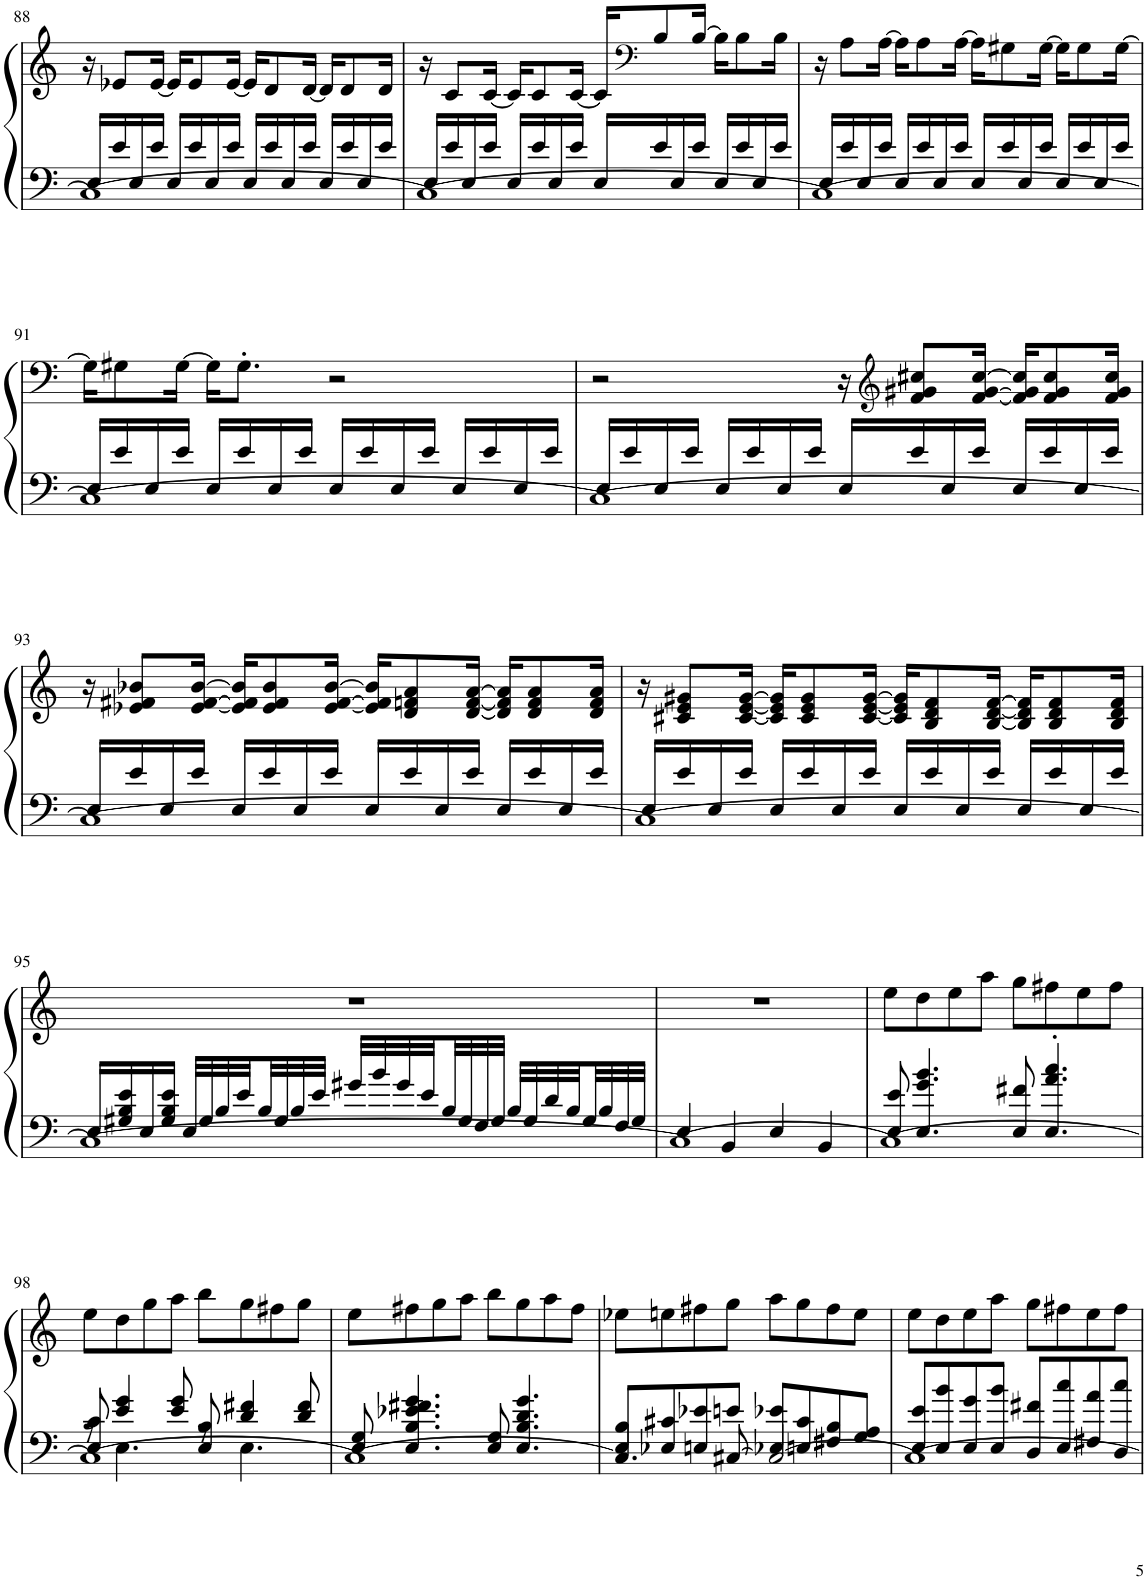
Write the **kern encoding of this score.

**kern	**kern
*part1	*part1
*staff2	*staff1
*I"Piano, Piano	*
*I'Pno.	*
!!LO:PB:g=z
*clefF4	*clefG2
*k[]	*k[]
*M4/4	*M4/4
=88	=88
*^	*
16E/LL	1C#_	16r
16e/	.	8e-X/L
16E/	.	.
16e/JJ	.	[16e-/Jk
16E/LL	.	16e-/KL]
16e/	.	8e-/
16E/	.	.
16e/JJ	.	[16e-/Jk
16E/LL	.	16e-/KL]
16e/	.	8d/
16E/	.	.
16e/JJ	.	[16d/Jk
16E/LL	.	16d/KL]
16e/	.	8d/
16E/	.	.
16e/JJ	.	16d/Jk
=89	=89	=89
16E/LL	1C#_	16r
16e/	.	8c/L
16E/	.	.
16e/JJ	.	[16c/Jk
16E/LL	.	16c/KL]
16e/	.	8c/
16E/	.	.
16e/JJ	.	[16c/Jk
16E/LL	.	16c/KL]
*	*	*clefF4
16e/	.	8B/
16E/	.	.
16e/JJ	.	[16B/Jk
16E/LL	.	16B\KL]
16e/	.	8B\
16E/	.	.
16e/JJ	.	16B\Jk
=90	=90	=90
16E/LL	1C#_	16r
16e/	.	8A\L
16E/	.	.
16e/JJ	.	[16A\Jk
16E/LL	.	16A\KL]
16e/	.	8A\
16E/	.	.
16e/JJ	.	[16A\Jk
16E/LL	.	16A\KL]
16e/	.	8G#X\
16E/	.	.
16e/JJ	.	[16G#\Jk
16E/LL	.	16G#\KL]
16e/	.	8G#\
16E/	.	.
16e/JJ	.	[16G#\Jk
!!LO:LB:g=z
=91	=91	=91
16E/LL	1C#_	16G#\KL]
16e/	.	8G#X\
16E/	.	.
16e/JJ	.	[16G#\Jk
16E/LL	.	16G#\KL]
16e/	.	8.G#'\J
16E/	.	.
16e/JJ	.	.
16E/LL	.	2r
16e/	.	.
16E/	.	.
16e/JJ	.	.
16E/LL	.	.
16e/	.	.
16E/	.	.
16e/JJ	.	.
=92	=92	=92
16E/LL	1C#_	2r
16e/	.	.
16E/	.	.
16e/JJ	.	.
16E/LL	.	.
16e/	.	.
16E/	.	.
16e/JJ	.	.
16E/LL	.	16r
*	*	*clefG2
16e/	.	8f/ 8g#X/ 8cc#X/L
16E/	.	.
16e/JJ	.	[16f/ [16g#/ [16cc#/Jk
16E/LL	.	16f/] 16g#/] 16cc#/]KL
16e/	.	8f/ 8g#/ 8cc#/
16E/	.	.
16e/JJ	.	16f/ 16g#/ 16cc#/Jk
!!LO:LB:g=z
=93	=93	=93
16E/LL	1C#_	16r
16e/	.	8e-X/ 8f#X/ 8b-X/L
16E/	.	.
16e/JJ	.	[16e-/ [16f#/ [16b-/Jk
16E/LL	.	16e-/] 16f#/] 16b-/]KL
16e/	.	8e-/ 8f#/ 8b-/
16E/	.	.
16e/JJ	.	[16e-/ [16f#/ [16b-/Jk
16E/LL	.	16e-/] 16f#/] 16b-/]KL
16e/	.	8d/ 8fn/ 8a/
16E/	.	.
16e/JJ	.	[16d/ [16f/ [16a/Jk
16E/LL	.	16d/] 16f/] 16a/]KL
16e/	.	8d/ 8f/ 8a/
16E/	.	.
16e/JJ	.	16d/ 16f/ 16a/Jk
=94	=94	=94
16E/LL	1C#_	16r
16e/	.	8c#X/ 8e/ 8g#X/L
16E/	.	.
16e/JJ	.	[16c#/ [16e/ [16g#/Jk
16E/LL	.	16c#/] 16e/] 16g#/]KL
16e/	.	8c#/ 8e/ 8g#/
16E/	.	.
16e/JJ	.	[16c#/ [16e/ [16g#/Jk
16E/LL	.	16c#/] 16e/] 16g#/]KL
16e/	.	8B/ 8d/ 8f/
16E/	.	.
16e/JJ	.	[16B/ [16d/ [16f/Jk
16E/LL	.	16B/] 16d/] 16f/]KL
16e/	.	8B/ 8d/ 8f/
16E/	.	.
16e/JJ	.	16B/ 16d/ 16f/Jk
!!LO:LB:g=z
=95	=95	=95
16E/LL	1C#_	1r
16G#X/ 16B/ 16e/	.	.
16E/	.	.
16G#/ 16B/ 16e/JJ	.	.
32E/LLL	.	.
32G#/	.	.
32B/	.	.
32e/	.	.
32B/	.	.
32G#/	.	.
32B/	.	.
32e/JJJ	.	.
32g#X/LLL	.	.
32b/	.	.
32g#/	.	.
32e/	.	.
32B/	.	.
32G#/	.	.
32F/	.	.
32G#/JJJ	.	.
32B/LLL	.	.
32G#/	.	.
32d/	.	.
32B/	.	.
32G#/	.	.
32B/	.	.
32F/	.	.
32G#/JJJ	.	.
=96	=96	=96
4E/	1C#_	1r
4BB/	.	.
4E/	.	.
4BB/	.	.
=97	=97	=97
8E/ 8e/	1C#_	8ee\L
4.E/ 4.g/ 4.b/	.	8dd\
.	.	8ee\
.	.	8aa\J
8E/ 8f#X/	.	8gg\L
4.E/' 4.a/' 4.cc/'	.	8ff#X\
.	.	8ee\
.	.	8ff#\J
!!LO:LB:g=z
=98	=98	=98
*	*^	*
8E/ 8c/	8r	1C#_	8ee\L
4e/ 4g/	4.E\	.	8dd\
.	.	.	8gg\
8e/ 8g/	.	.	8aa\J
8E/ 8B/	8r	.	8bb\L
4d/ 4f#X/	4.E\	.	8gg\
.	.	.	8ff#X\
8d/ 8f#/	.	.	8gg\J
*	*v	*v	*
=99	=99	=99
8E/ 8G/	1C#_	8ee\L
4.E/ 4.B/ 4.e-X/ 4.f#X/ 4.g/	.	8ff#X\
.	.	8gg\
.	.	8aa\J
8E/ 8G/	.	8bb\L
4.E/ 4.B/ 4.d/ 4.g/	.	8gg\
.	.	8aa\
.	.	8ff#\J
=100	=100	=100
8E/ 8B/L	4.C#/]	8ee-X\L
8E-X/ 8c#X/	.	8een\
8En/ 8e-X/	.	8ff#X\
8en/J	[8C#X/	8gg\J
8E-X/ 8e-X/L	2C#/_	8aa\L
8En/ 8c#/	.	8gg\
8F#X/ 8B/	.	8ff#\
8G/ 8A/J	.	8ee\J
=101	=101	=101
8E/ 8e/L	1C#_	8ee\L
8E/ 8b/	.	8dd\
8E/ 8g/	.	8ee\
8E/ 8b/J	.	8aa\J
8D/ 8f#X/L	.	8gg\L
8E/ 8cc/	.	8ff#X\
8F#X/ 8a/	.	8ee\
8D/ 8cc/J	.	8ff#\J
*v	*v	*
=	=
*-	*-
